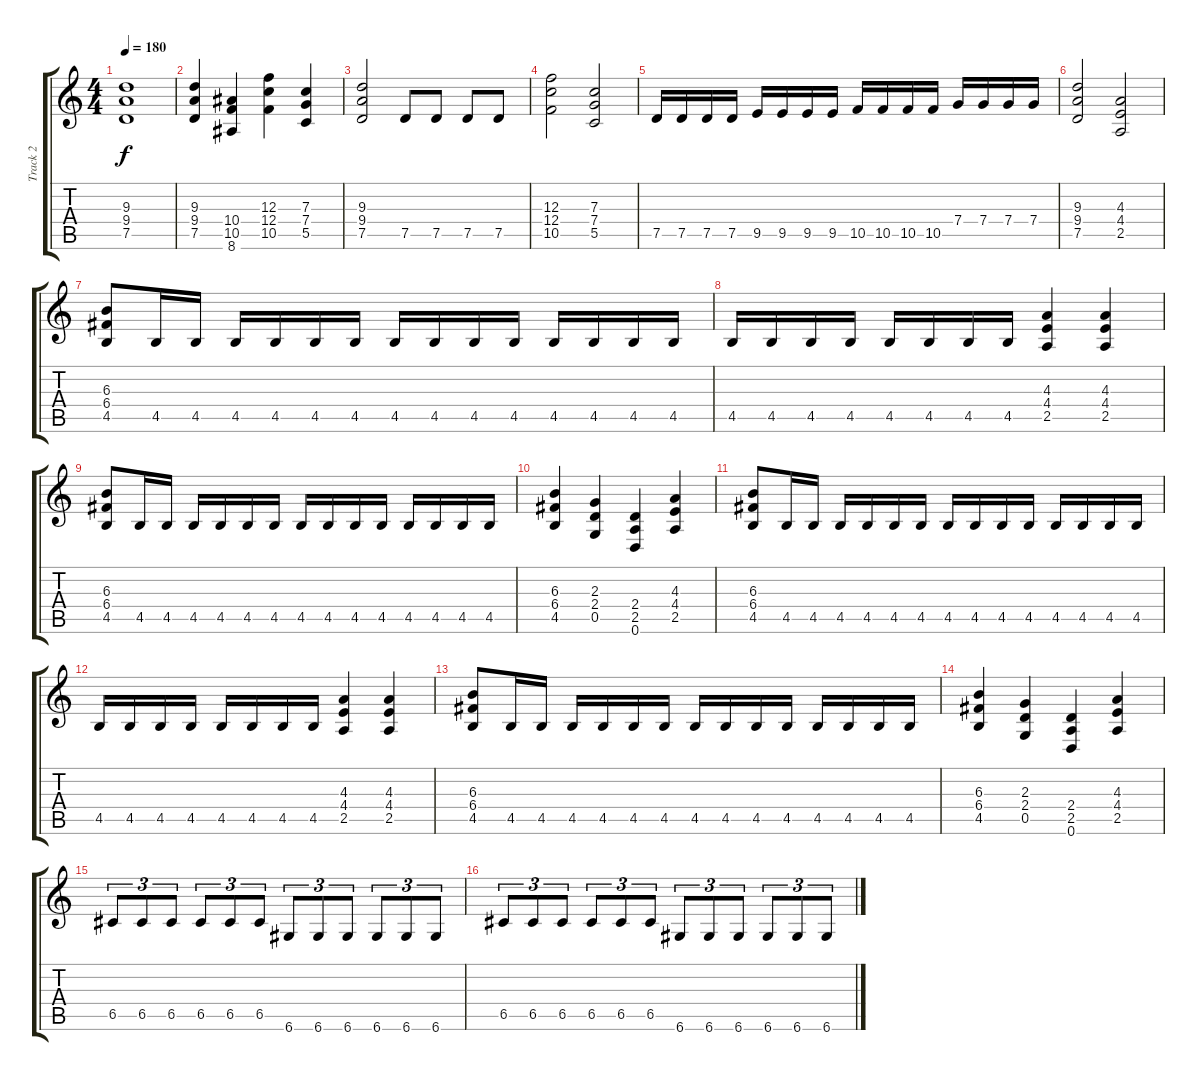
\track ("Track 2" "Track 2") {instrument overdrivenguitar}
\staff {score tabs}
\tuning (D4 A3 F3 C3 G2 D2) {hide}
\ts (4 4)
\tempo 180
\clef g2
\ks c
(9.3 9.4 7.5).1{dy f} |
(9.3 9.4 7.5).4 (10.4 10.5 8.6).4 (12.3 12.4 10.5).4 (7.3 7.4 5.5).4 |
(9.3 9.4 7.5).2 7.5.8 7.5.8 7.5.8 7.5.8 |
(12.3 12.4 10.5).2 (7.3 7.4 5.5).2 |
7.5.16 7.5.16 7.5.16 7.5.16 9.5.16 9.5.16 9.5.16 9.5.16 10.5.16 10.5.16 10.5.16 10.5.16 7.4.16 7.4.16 7.4.16 7.4.16 |
(9.3 9.4 7.5).2 (4.3 4.4 2.5).2 |
(6.3 6.4 4.5).8 4.5.16 4.5.16 4.5.16 4.5.16 4.5.16 4.5.16 4.5.16 4.5.16 4.5.16 4.5.16 4.5.16 4.5.16 4.5.16 4.5.16 |
4.5.16 4.5.16 4.5.16 4.5.16 4.5.16 4.5.16 4.5.16 4.5.16 (4.3 4.4 2.5).4 (4.3 4.4 2.5).4 |
(6.3 6.4 4.5).8 4.5.16 4.5.16 4.5.16 4.5.16 4.5.16 4.5.16 4.5.16 4.5.16 4.5.16 4.5.16 4.5.16 4.5.16 4.5.16 4.5.16 |
(6.3 6.4 4.5).4 (2.3 2.4 0.5).4 (2.4 2.5 0.6).4 (4.3 4.4 2.5).4 |
(6.3 6.4 4.5).8 4.5.16 4.5.16 4.5.16 4.5.16 4.5.16 4.5.16 4.5.16 4.5.16 4.5.16 4.5.16 4.5.16 4.5.16 4.5.16 4.5.16 |
4.5.16 4.5.16 4.5.16 4.5.16 4.5.16 4.5.16 4.5.16 4.5.16 (4.3 4.4 2.5).4 (4.3 4.4 2.5).4 |
(6.3 6.4 4.5).8 4.5.16 4.5.16 4.5.16 4.5.16 4.5.16 4.5.16 4.5.16 4.5.16 4.5.16 4.5.16 4.5.16 4.5.16 4.5.16 4.5.16 |
(6.3 6.4 4.5).4 (2.3 2.4 0.5).4 (2.4 2.5 0.6).4 (4.3 4.4 2.5).4 |
6.5.8{tu (3 2)} 6.5.8{tu (3 2)} 6.5.8{tu (3 2)} 6.5.8{tu (3 2)} 6.5.8{tu (3 2)} 6.5.8{tu (3 2)} 6.6.8{tu (3 2)} 6.6.8{tu (3 2)} 6.6.8{tu (3 2)} 6.6.8{tu (3 2)} 6.6.8{tu (3 2)} 6.6.8{tu (3 2)} |
6.5.8{tu (3 2)} 6.5.8{tu (3 2)} 6.5.8{tu (3 2)} 6.5.8{tu (3 2)} 6.5.8{tu (3 2)} 6.5.8{tu (3 2)} 6.6.8{tu (3 2)} 6.6.8{tu (3 2)} 6.6.8{tu (3 2)} 6.6.8{tu (3 2)} 6.6.8{tu (3 2)} 6.6.8{tu (3 2)}
